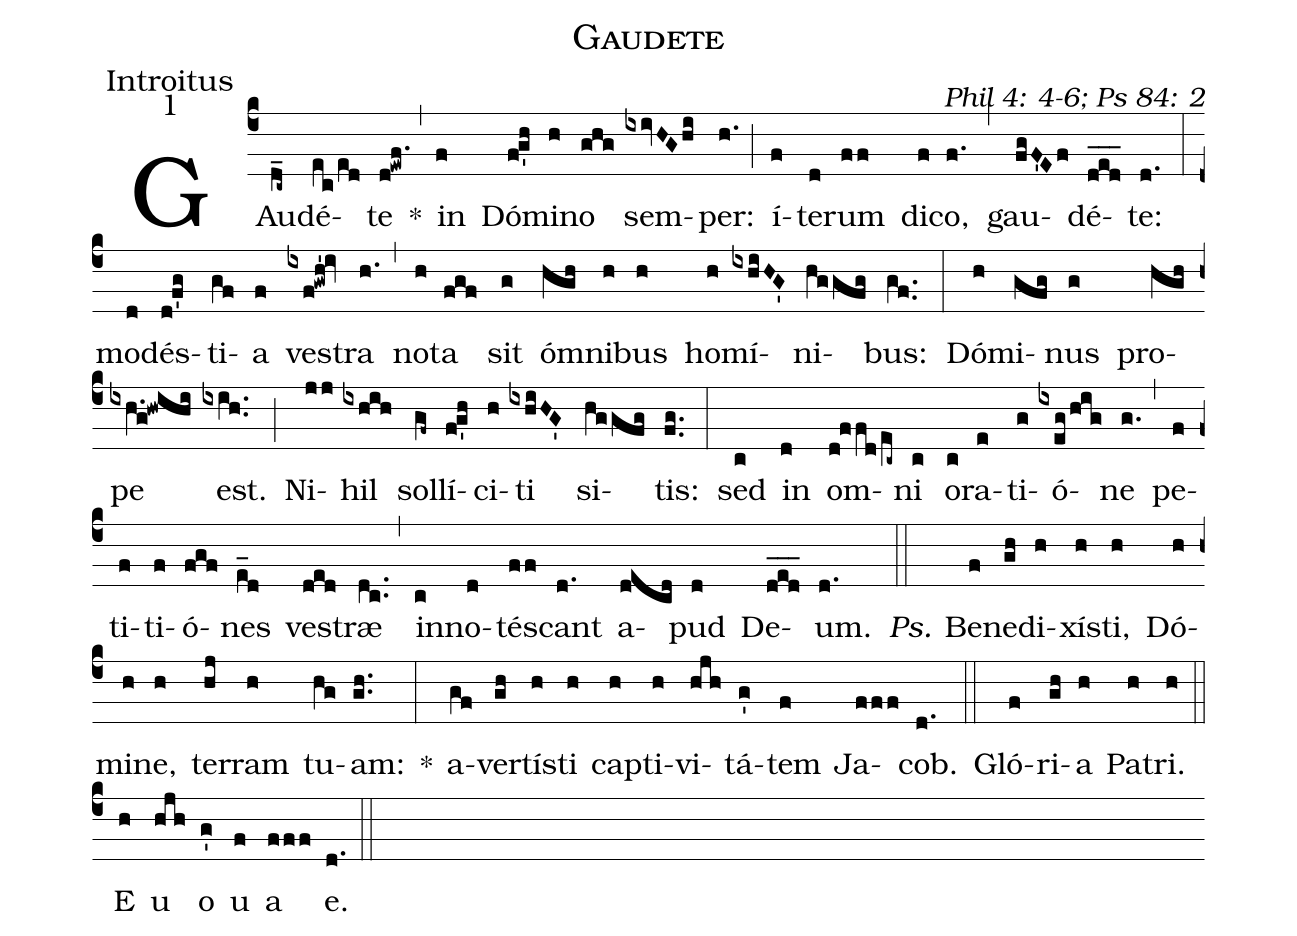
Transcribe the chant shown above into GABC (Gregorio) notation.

name: Gaudete;
office-part: Introitus;
mode: 1;
commentary: Phil 4: 4-6; Ps 84: 2;
%%
(c4) GAu(d_c~)dé(ec/ed)te(d!ewf.) *(,)
in(f) Dó(fg'h)mi(h)no(ghg) sem(ixivHGhi)per:(h.) (;) í(f)te(d)rum(ff) di(f)co,(f.) (,) gau(fgF'Ef)dé(d_e_d_)te:(d.) (:)
mo(d)dés(d!f'g)ti(gf)a(f) ves(ixf!gwh'!iv)tra(h.) (,) no(h)ta(fgf) sit(g) óm(hgh)ni(h)bus(h) ho(h)mí(ixhiHG')ni(hggfg)bus:(gf..) (:)
Dó(h)mi(gfg)nus(g) pro(hgh)pe(ixh.g!hwihi) est.(ixih..) (;) Ni(jj)hil(ixhih) sol(gf~)lí(fg'h)ci(h)ti(ixhiHG') si(hggfg)tis:(fg..) (:)
sed(c) in(d) om(d!ffd/ec~)ni(c) o(c)ra(e)ti(g)ó(ixeg/hig)ne(g.) (,) pe(f)ti(f)ti(f)ó(fgf)nes(e_d) ves(ded)træ(dc..) (,) in(c)no(d)tés(ff)cant(d.) a(decd)pud(d) De(d_e_d_)um.(d.) (::)
<i>Ps.</i> Be(f)ne(gh)di(h)xís(h)ti,(h) Dó(h)mi(h)ne,(h) ter(hj)ram(h) tu(hg)am:(gh..) *(:)
a(gf)ver(gh)tís(h)ti(h) cap(h)ti(h)vi(hjh)tá(g')tem(f) Ja(fff)cob.(d.) (::)
Gló(f)ri(gh)a(h) Pa(h)tri.(h) (::)
<eu>E(h) u(hjh) o(g') u(f) a(fff) e.</eu>(d.) (::)
